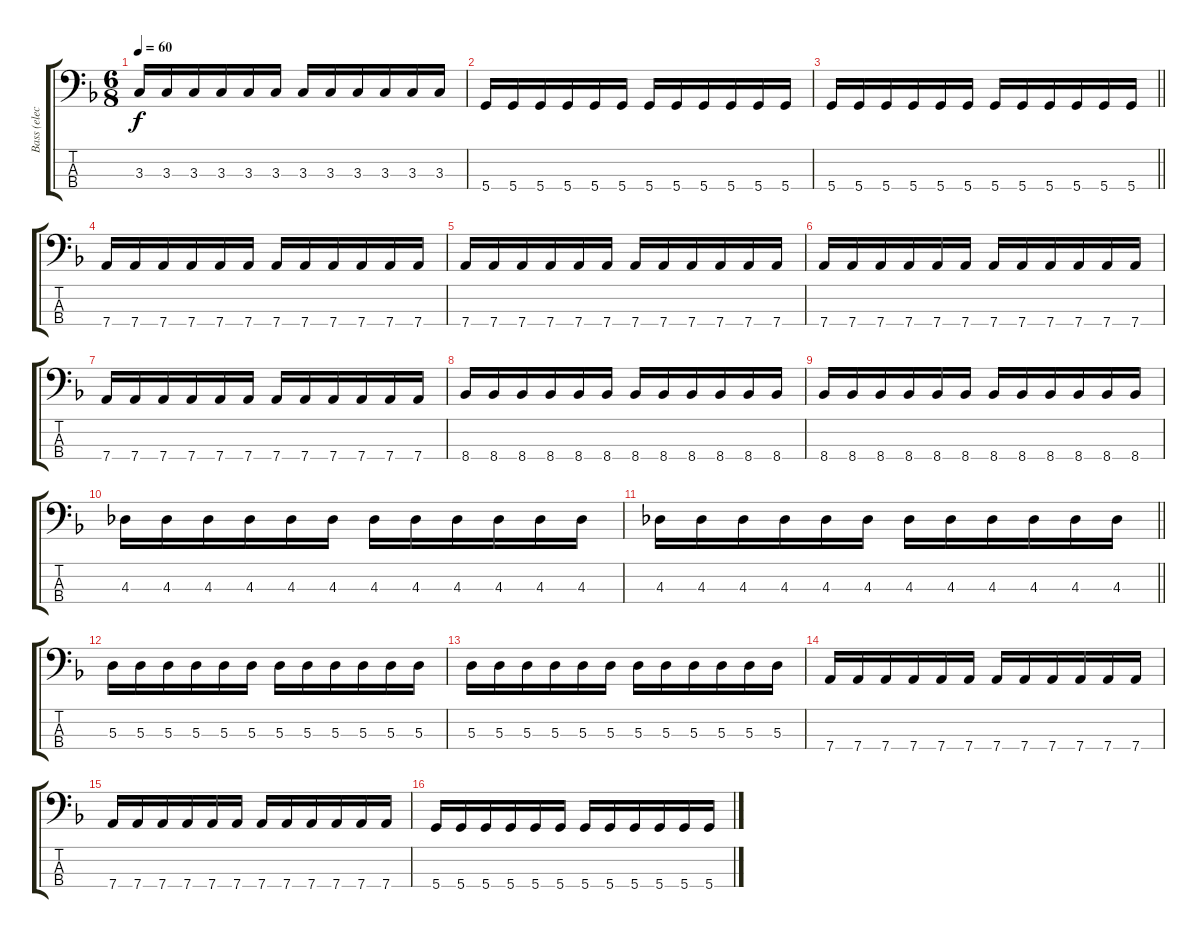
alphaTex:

\track ("Bass (elec.)" "Bass (elec") {instrument electricbassfinger}
\staff {score tabs}
\tuning (G2 D2 A1 D1) {hide}
\ts (6 8)
\tempo 60
\clef f4
\ks dminor
3.3.16{dy f} 3.3.16 3.3.16 3.3.16 3.3.16 3.3.16 3.3.16 3.3.16 3.3.16 3.3.16 3.3.16 3.3.16 |
5.4.16 5.4.16 5.4.16 5.4.16 5.4.16 5.4.16 5.4.16 5.4.16 5.4.16 5.4.16 5.4.16 5.4.16 |
\barLineRight lightlight
5.4.16 5.4.16 5.4.16 5.4.16 5.4.16 5.4.16 5.4.16 5.4.16 5.4.16 5.4.16 5.4.16 5.4.16 |
\section ("" "")
7.4.16 7.4.16 7.4.16 7.4.16 7.4.16 7.4.16 7.4.16 7.4.16 7.4.16 7.4.16 7.4.16 7.4.16 |
7.4.16 7.4.16 7.4.16 7.4.16 7.4.16 7.4.16 7.4.16 7.4.16 7.4.16 7.4.16 7.4.16 7.4.16 |
7.4.16 7.4.16 7.4.16 7.4.16 7.4.16 7.4.16 7.4.16 7.4.16 7.4.16 7.4.16 7.4.16 7.4.16 |
7.4.16 7.4.16 7.4.16 7.4.16 7.4.16 7.4.16 7.4.16 7.4.16 7.4.16 7.4.16 7.4.16 7.4.16 |
8.4.16 8.4.16 8.4.16 8.4.16 8.4.16 8.4.16 8.4.16 8.4.16 8.4.16 8.4.16 8.4.16 8.4.16 |
8.4.16 8.4.16 8.4.16 8.4.16 8.4.16 8.4.16 8.4.16 8.4.16 8.4.16 8.4.16 8.4.16 8.4.16 |
4.3.16 4.3.16 4.3.16 4.3.16 4.3.16 4.3.16 4.3.16 4.3.16 4.3.16 4.3.16 4.3.16 4.3.16 |
\barLineRight lightlight
4.3.16 4.3.16 4.3.16 4.3.16 4.3.16 4.3.16 4.3.16 4.3.16 4.3.16 4.3.16 4.3.16 4.3.16 |
\section ("" "")
5.3.16 5.3.16 5.3.16 5.3.16 5.3.16 5.3.16 5.3.16 5.3.16 5.3.16 5.3.16 5.3.16 5.3.16 |
5.3.16 5.3.16 5.3.16 5.3.16 5.3.16 5.3.16 5.3.16 5.3.16 5.3.16 5.3.16 5.3.16 5.3.16 |
7.4.16 7.4.16 7.4.16 7.4.16 7.4.16 7.4.16 7.4.16 7.4.16 7.4.16 7.4.16 7.4.16 7.4.16 |
7.4.16 7.4.16 7.4.16 7.4.16 7.4.16 7.4.16 7.4.16 7.4.16 7.4.16 7.4.16 7.4.16 7.4.16 |
5.4.16 5.4.16 5.4.16 5.4.16 5.4.16 5.4.16 5.4.16 5.4.16 5.4.16 5.4.16 5.4.16 5.4.16
